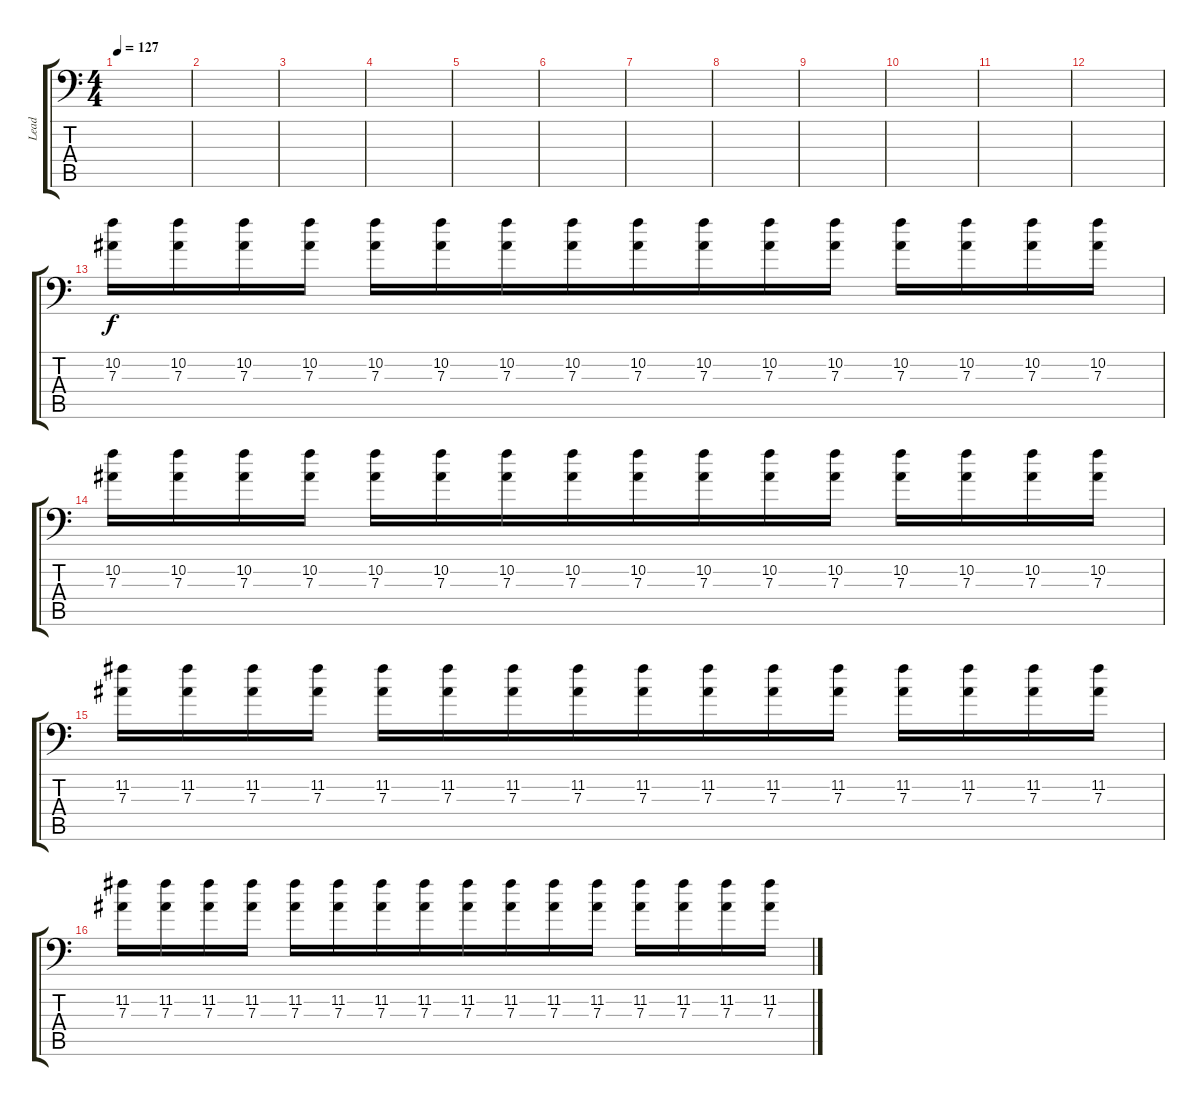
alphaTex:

\track ("Lead" "Lead") {instrument distortionguitar}
\staff {score tabs}
\tuning (C4 G3 Eb3 Bb2 F2 Bb1) {hide}
\ts (4 4)
\tempo 127
\clef f4
\ks c
|
|
|
|
|
|
|
|
|
|
|
|
(10.2 7.3).16 (10.2 7.3).16{beam merge} (10.2 7.3).16{beam merge} (10.2 7.3).16 (10.2 7.3).16 (10.2 7.3).16 (10.2 7.3).16 (10.2 7.3).16{beam merge} (10.2 7.3).16 (10.2 7.3).16 (10.2 7.3).16 (10.2 7.3).16 (10.2 7.3).16 (10.2 7.3).16 (10.2 7.3).16 (10.2 7.3).16 |
(10.2 7.3).16 (10.2 7.3).16{beam merge} (10.2 7.3).16{beam merge} (10.2 7.3).16 (10.2 7.3).16 (10.2 7.3).16 (10.2 7.3).16 (10.2 7.3).16{beam merge} (10.2 7.3).16 (10.2 7.3).16 (10.2 7.3).16 (10.2 7.3).16 (10.2 7.3).16 (10.2 7.3).16 (10.2 7.3).16 (10.2 7.3).16 |
(11.2 7.3).16 (11.2 7.3).16{beam merge} (11.2 7.3).16{beam merge} (11.2 7.3).16 (11.2 7.3).16 (11.2 7.3).16 (11.2 7.3).16 (11.2 7.3).16{beam merge} (11.2 7.3).16 (11.2 7.3).16 (11.2 7.3).16 (11.2 7.3).16 (11.2 7.3).16 (11.2 7.3).16 (11.2 7.3).16 (11.2 7.3).16 |
(11.2 7.3).16 (11.2 7.3).16{beam merge} (11.2 7.3).16{beam merge} (11.2 7.3).16 (11.2 7.3).16 (11.2 7.3).16 (11.2 7.3).16 (11.2 7.3).16{beam merge} (11.2 7.3).16 (11.2 7.3).16 (11.2 7.3).16 (11.2 7.3).16 (11.2 7.3).16 (11.2 7.3).16 (11.2 7.3).16 (11.2 7.3).16
